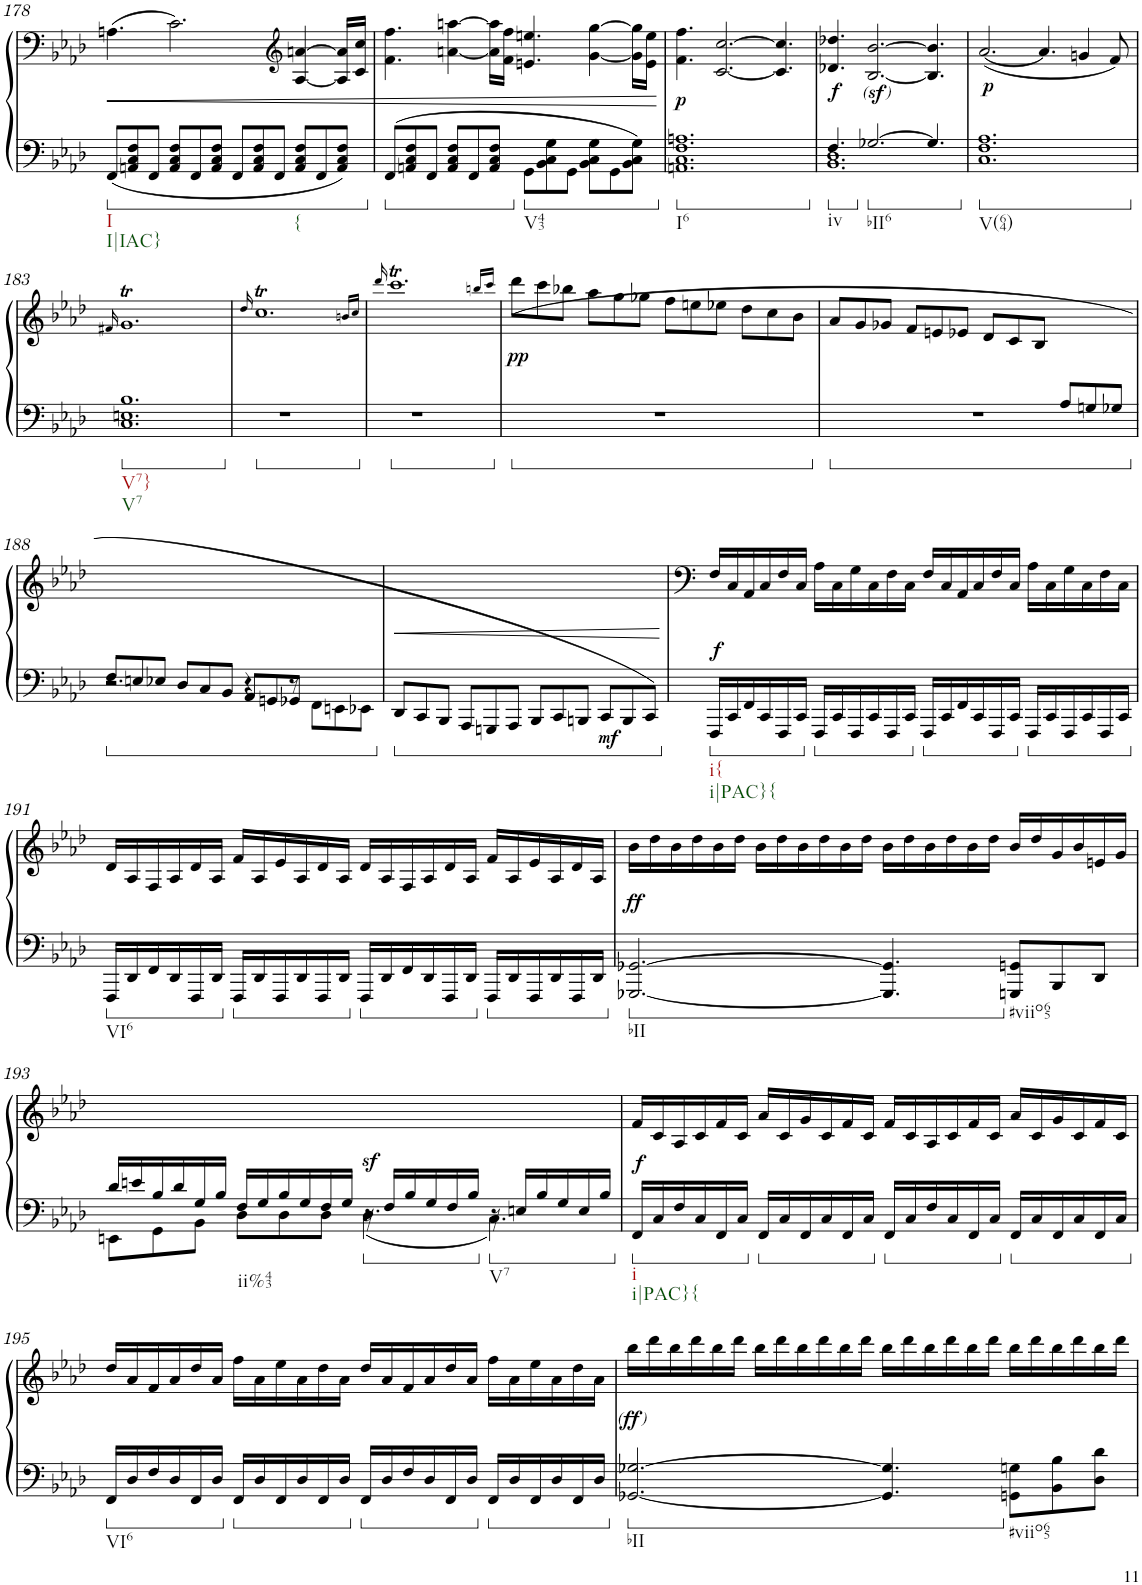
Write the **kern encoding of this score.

**kern	**kern	**dynam
*part1	*part1	*part1
*staff2	*staff1	*staff1/2
*I"Piano	*	*
*I'Pno.	*	*
!!LO:PB:g=z
*clefG2	*clefG2	*
*k[b-e-a-d-]	*k[b-e-a-d-]	*
*M12/8	*M12/8	*
=178	=178	=178
!LO:TX:b:t=I	!	!
!LO:TX:b:t=I|IAC}	!	!
!	!	!LO:HP:b
8FF/L	(4.An\	<
8AAn/ 8C/ 8F/	.	.
8FF/J	.	.
8AA/ 8C/ 8F/L	2.c\)	.
8FF/	.	.
8AA/ 8C/ 8F/J	.	.
8FF/L	.	.
8AA/ 8C/ 8F/	.	.
8FF/J	.	.
*	*clefG2	*
!LO:TX:b:t={	!	!
8AA/ 8C/ 8F/L	[4A/ [4an/	.
8FF/	.	.
8AA/ 8C/ 8F/J	16A/] 16a/]LL	.
.	16c/ 16cc/JJ	.
=179	=179	=179
8FF/L	4.f\ 4.ff\	.
8AAn/ 8C/ 8F/	.	.
8FF/J	.	.
8AA/ 8C/ 8F/L	[4an\ [4aan\	.
8FF/	.	.
8AA/ 8C/ 8F/J	16a\] 16aa\]LL	.
.	16f\ 16ff\JJ	.
!LO:TX:b:t=V43	!	!
8GG\L	4.en/ 4.een/	.
8BB-\ 8C\ 8G\	.	.
8GG\J	.	.
8BB-\ 8C\ 8G\L	[4g\ [4gg\	.
8GG\	.	.
8BB-\ 8C\ 8G\J	16g\] 16gg\]LL	.
.	16e\ 16ee\JJ	.
.	.	[
=180	=180	=180
!LO:TX:b:t=I6	!	!
!	!	!LO:DY:b
1.AAn 1.C 1.F 1.An	4.f\ 4.ff\	p
.	[2.c/ [2.cc/	.
.	4.c/] 4.cc/]	.
=181	=181	=181
*^	*	*
!LO:TX:b:t=iv	!	!	!
!	!	!	!LO:DY:b
4.F/	1.BB- 1.D-	4.d-X/ 4.dd-X/	f
!LO:TX:b:t=bII6	!	!	!
!	!	!	!LO:DY:b
!	!	!	!LO:DY:n=1:b
[2.G-X/	.	[2.B-/z< [2.b-/z<	other-dynamics other-dynamics
4.G-/]	.	4.B-/] 4.b-/]	.
*v	*v	*	*
=182	=182	=182
!LO:TX:b:t=V(64)	!	!
!	!	!LO:DY:b
1.C 1.F 1.A-	([2.a-/	p
.	4.a-/]	.
.	4gn/	.
.	8f/)	.
!!LO:LB:g=z
=183	=183	=183
.	16qf#X/	.
!LO:TX:b:t=V7}	!	!
!LO:TX:b:t=V7	!	!
1.C 1.En 1.B-	1.gt	.
=184	=184	=184
.	16qdd-/	.
1.r	1.cct	.
.	16qbn/LL	.
.	16qcc/JJ	.
=185	=185	=185
.	16qddd-/	.
1.r	1.ccct	.
.	16qbbn/LL	.
.	16qccc/JJ	.
=186	=186	=186
!	!	!LO:DY:b
1.r	(8ddd-\L	pp
.	8ccc\	.
.	8bb-X\J	.
.	8aa-\L	.
.	8gg\	.
.	8gg-X\J	.
.	8ff\L	.
.	8een\	.
.	8ee-X\J	.
.	8dd-\L	.
.	8cc\	.
.	8b-\J	.
=187	=187	=187
*^	*	*
8ryy	1.r	8a-/L	.
.	.	8g/	.
.	.	8g-X/J	.
.	.	8f/L	.
.	.	8en/	.
.	.	8e-X/J	.
.	.	8d-/L	.
.	.	8c/	.
.	.	8B-/J	.
8A-/L	.	4.ryy	.
8Gn/	.	.	.
8G-X/J	.	.	.
!!LO:LB:g=z
=188	=188	=188	=188
8F/L	2.r	8ryy	.
8En/	.	.	.
8E-X/J	.	.	.
8D-/L	.	.	.
8C/	.	.	.
8BB-/J	.	.	.
8AA-/L	4r	.	.
8GGn/	.	.	.
8GG-X/J	8r	.	.
4.ryy	8FF\L	4ryy	.
.	8EEn\	.	.
.	8EE-X\J	8ryy	.
=189	=189	=189	=189
!	!	!	!LO:HP:b
*v	*v	*	*
8DD-/L	1.ryy	<
8CC/	.	.
8BBB-/J	.	.
8AAA-/L	.	.
8GGGn/	.	.
8AAA-/J	.	.
8BBB-/L	.	.
8CC/	.	.
8BBBn/J	.	.
!	!	!LO:DY:b=2
8CC/L	.	mf
8BBB/	.	.
8CC/J)	.	.
.	.	[
=190	=190	=190
!LO:TX:b:t=i{	!	!
!LO:TX:b:t=i|PAC}{	!	!
!	!	!LO:DY:a=2
16FFF/LL	16F/LL	f
16CC/	16C/	.
16FF/	16AA-/	.
16CC/	16C/	.
16FFF/	16F/	.
16CC/JJ	16C/JJ	.
16FFF/LL	16A-\LL	.
16CC/	16C\	.
16FFF/	16G\	.
16CC/	16C\	.
16FFF/	16F\	.
16CC/JJ	16C\JJ	.
16FFF/LL	16F/LL	.
16CC/	16C/	.
16FF/	16AA-/	.
16CC/	16C/	.
16FFF/	16F/	.
16CC/JJ	16C/JJ	.
16FFF/LL	16A-\LL	.
16CC/	16C\	.
16FFF/	16G\	.
16CC/	16C\	.
16FFF/	16F\	.
16CC/JJ	16C\JJ	.
!!LO:LB:g=z
=191	=191	=191
!LO:TX:b:t=VI6	!	!
16FFF/LL	16d-/LL	.
16DD-/	16A-/	.
16FF/	16F/	.
16DD-/	16A-/	.
16FFF/	16d-/	.
16DD-/JJ	16A-/JJ	.
16FFF/LL	16f/LL	.
16DD-/	16A-/	.
16FFF/	16e-/	.
16DD-/	16A-/	.
16FFF/	16d-/	.
16DD-/JJ	16A-/JJ	.
16FFF/LL	16d-/LL	.
16DD-/	16A-/	.
16FF/	16F/	.
16DD-/	16A-/	.
16FFF/	16d-/	.
16DD-/JJ	16A-/JJ	.
16FFF/LL	16f/LL	.
16DD-/	16A-/	.
16FFF/	16e-/	.
16DD-/	16A-/	.
16FFF/	16d-/	.
16DD-/JJ	16A-/JJ	.
=192	=192	=192
!LO:TX:b:t=bII	!	!
!	!	!LO:DY:a=2
[2.GGG-X/ [2.GG-X/	16b-\LL	ff
.	16dd-\	.
.	16b-\	.
.	16dd-\	.
.	16b-\	.
.	16dd-\JJ	.
.	16b-\LL	.
.	16dd-\	.
.	16b-\	.
.	16dd-\	.
.	16b-\	.
.	16dd-\JJ	.
4.GGG-/] 4.GG-/]	16b-\LL	.
.	16dd-\	.
.	16b-\	.
.	16dd-\	.
.	16b-\	.
.	16dd-\JJ	.
!LO:TX:b:t=#viio65	!	!
8GGGn/ 8GGn/L	16b-/LL	.
.	16dd-/	.
8BBB-/	16g/	.
.	16b-/	.
8DD-/J	16en/	.
.	16g/JJ	.
!!LO:LB:g=z
=193	=193	=193
*^	*	*
16d-/LL	8EEn\L	2.ryy	.
16en/	.	.	.
16B-/	8GG\	.	.
16d-/	.	.	.
16G/	8BB-\J	.	.
16B-/JJ	.	.	.
!LO:TX:b:t=ii%43	!	!	!
16F/LL	8D-\L	.	.
16G/	.	.	.
16B-/	8D-\	.	.
16G/	.	.	.
16F/	8D-\J	.	.
16G/JJ	.	.	.
!	!	!	!LO:DY:a=2
16ryy	4.D-\	16r	sf
16F/LL	.	16ryy	.
16B-/	.	.	.
16G/	.	.	.
16F/	.	.	.
16B-/JJ	.	.	.
!LO:TX:b:t=V7	!	!	!
16ryy	4.C\	16r	.
16En/LL	.	4ryy	.
16B-/	.	.	.
16G/	.	.	.
16E/	.	.	.
16B-/JJ	.	16ryy	.
*v	*v	*	*
=194	=194	=194
!LO:TX:b:t=i	!	!
!LO:TX:b:t=i|PAC}{	!	!
16FF/LL	16f/LL	.
16C/	16c/	.
!	!	!LO:DY:a=2
16F/	16A-/	f
16C/	16c/	.
16FF/	16f/	.
16C/JJ	16c/JJ	.
16FF/LL	16a-/LL	.
16C/	16c/	.
16FF/	16g/	.
16C/	16c/	.
16FF/	16f/	.
16C/JJ	16c/JJ	.
16FF/LL	16f/LL	.
16C/	16c/	.
16F/	16A-/	.
16C/	16c/	.
16FF/	16f/	.
16C/JJ	16c/JJ	.
16FF/LL	16a-/LL	.
16C/	16c/	.
16FF/	16g/	.
16C/	16c/	.
16FF/	16f/	.
16C/JJ	16c/JJ	.
!!LO:LB:g=z
=195	=195	=195
!LO:TX:b:t=VI6	!	!
16FF/LL	16dd-/LL	.
16D-/	16a-/	.
16F/	16f/	.
16D-/	16a-/	.
16FF/	16dd-/	.
16D-/JJ	16a-/JJ	.
16FF/LL	16ff\LL	.
16D-/	16a-\	.
16FF/	16ee-\	.
16D-/	16a-\	.
16FF/	16dd-\	.
16D-/JJ	16a-\JJ	.
16FF/LL	16dd-/LL	.
16D-/	16a-/	.
16F/	16f/	.
16D-/	16a-/	.
16FF/	16dd-/	.
16D-/JJ	16a-/JJ	.
16FF/LL	16ff\LL	.
16D-/	16a-\	.
16FF/	16ee-\	.
16D-/	16a-\	.
16FF/	16dd-\	.
16D-/JJ	16a-\JJ	.
=196	=196	=196
!LO:TX:b:t=bII	!	!
!	!	!LO:DY:b
!	!	!LO:DY:n=1:b
!	!	!LO:DY:n=2:b
[2.GG-X/ [2.G-X/	16bb-\LL	other-dynamics ff other-dynamics
.	16ddd-\	.
.	16bb-\	.
.	16ddd-\	.
.	16bb-\	.
.	16ddd-\JJ	.
.	16bb-\LL	.
.	16ddd-\	.
.	16bb-\	.
.	16ddd-\	.
.	16bb-\	.
.	16ddd-\JJ	.
4.GG-/] 4.G-/]	16bb-\LL	.
.	16ddd-\	.
.	16bb-\	.
.	16ddd-\	.
.	16bb-\	.
.	16ddd-\JJ	.
!LO:TX:b:t=#viio65	!	!
8GGn\ 8Gn\L	16bb-\LL	.
.	16ddd-\	.
8BB-\ 8B-\	16bb-\	.
.	16ddd-\	.
8D-\ 8d-\J	16bb-\	.
.	16ddd-\JJ	.
=	=	=
*-	*-	*-
